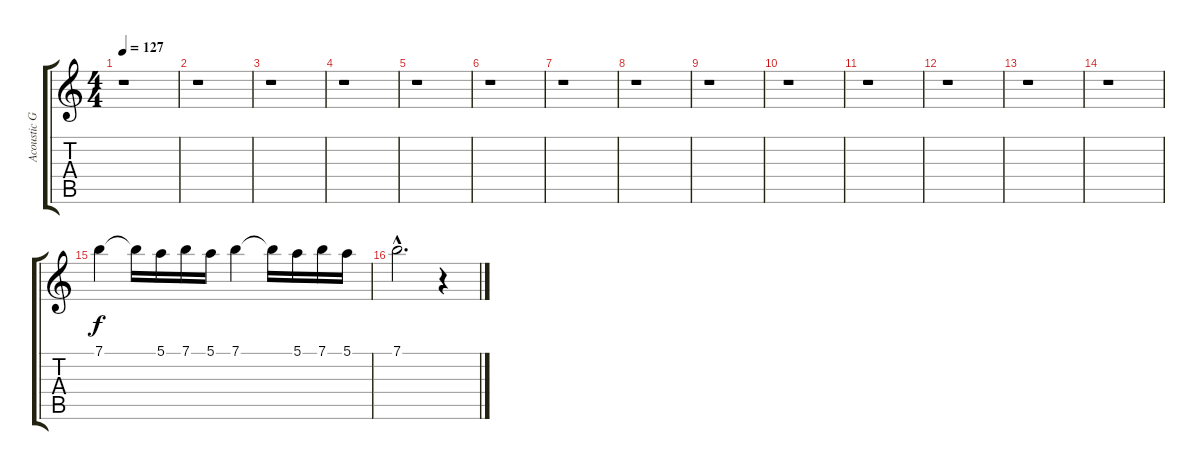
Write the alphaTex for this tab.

\track ("Acoustic Guitar (steel)   " "Acoustic G") {instrument acousticguitarsteel}
\staff {score tabs}
\tuning (E4 B3 G3 D3 A2 E2) {hide}
\ts (4 4)
\tempo 127
\clef g2
\ks c
r.1{dy f} |
r.1 |
r.1 |
r.1 |
r.1 |
r.1 |
r.1 |
r.1 |
r.1 |
r.1 |
r.1 |
r.1 |
r.1 |
r.1 |
7.1.4 7.1{t}.16 5.1.16 7.1.16 5.1.16 7.1.4 7.1{t}.16 5.1.16 7.1.16 5.1.16 |
7.1{hac}.2{d} r.4
